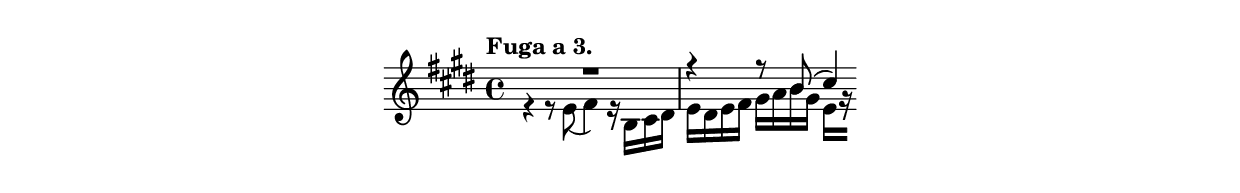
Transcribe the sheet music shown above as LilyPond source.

\include "indice.ily"
\version "2.15.33"
\new Staff \relative f {
  \time 4/4
  \clef treble
  \key e \major
  \tempo "Fuga a 3."
 <<
   \new Voice { \voiceOne R1 r4 r8 b'(cis4*1/4 ) }
\new Voice { \voiceTwo r4 r8 e,8( fis4) r16 b, cis dis 
e16 dis e fis gis a b gis e[ r] }
% ocultar este silencio o poner corchete recto suelto
 >>
}